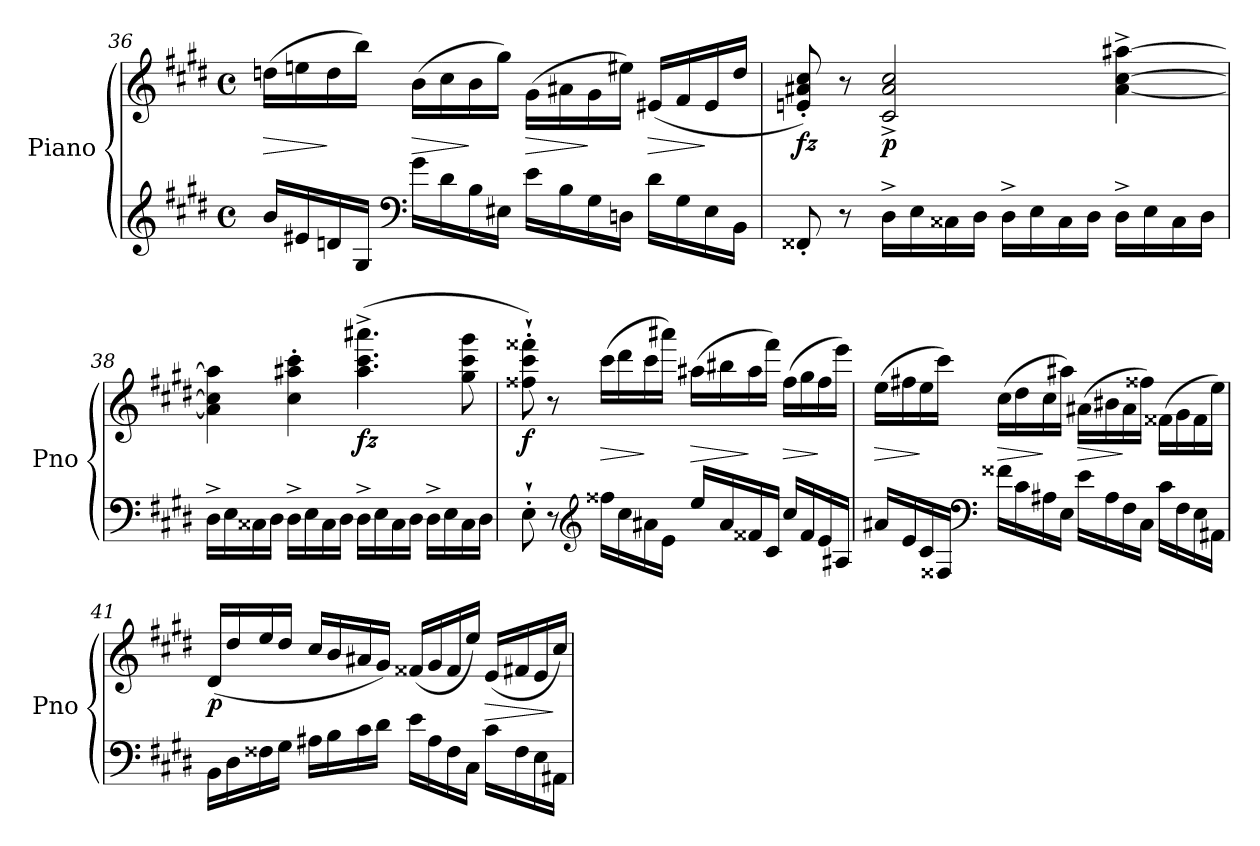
**kern	**kern	**dynam
*part1	*part1	*part1
*staff2	*staff1	*staff1/2
*I"Piano	*	*
*I'Pno	*	*
!!LO:LB:g=z
*clefG2	*clefG2	*
*k[f#c#g#d#]	*k[f#c#g#d#]	*
*M4/4	*M4/4	*
*met(c)	*met(c)	*
=36	=36	=36
!	!	!LO:HP:b
16b/LL	(16ddn\LL	>
16e#X/	16een\	.
16dn/	16dd\	]
16G#/JJ	16bb\JJ)	.
*clefF4	*	*
!	!	!LO:HP:b
16g#\LL	(16b\LL	>
16d\	16cc#\	.
16B\	16b\	]
16E#X\JJ	16gg#\JJ)	.
!	!	!LO:HP:b
16e#\LL	(16g#\LL	>
16B\	16a#X\	.
16G#\	16g#\	]
16Dn\JJ	16ee#X\JJ)	.
!	!	!LO:HP:b
16d\LL	(>16e#X/LL	>
16G#\	16f#/	.
16E#\	16e#/	]
16BB\JJ	16dd/JJ	.
=37	=37	=37
!	!	!LO:DY:b
8FF##X'/	8en/' 8a#X/' 8cc#/')	fz
8r	8r	.
!	!	!LO:DY:b
16D#^\LL	2c#/^ 2a#/^ 2cc#/^	p
16E\	.	.
16C##X\	.	.
16D#\JJ	.	.
16D#^\LL	.	.
16E\	.	.
16C##\	.	.
16D#\JJ	.	.
!	!	!LO:DY:b
16D#^\LL	[4a#\^ [4cc#\^ [4aa#X\^	other-dynamics
16E\	.	.
16C##\	.	.
16D#\JJ	.	.
!!LO:LB:g=z
=38	=38	=38
16D#^\LL	4a#\] 4cc#\] 4aa#\]	.
16E\	.	.
16C##X\	.	.
16D#\JJ	.	.
16D#^\LL	4cc#\' 4aa#X\' 4ccc#\'	.
16E\	.	.
16C##\	.	.
16D#\JJ	.	.
!	!	!LO:DY:b
16D#^\LL	(4.aa#\^ 4.ccc#\^ 4.aaa#X\^	fz
16E\	.	.
16C##\	.	.
16D#\JJ	.	.
16D#^\LL	.	.
16E\	.	.
16C##\	8gg#\ 8ccc#\ 8ggg#\	.
16D#\JJ	.	.
=39	=39	=39
!	!	!LO:DY:b
8E'`\	8ff##X\'` 8ccc#\'` 8fff##X\'`)	f
8r	8r	.
*clefG2	*	*
!	!	!LO:HP:b
16ff##X\LL	(16ccc#\LL	>
16cc#\	16ddd#\	.
16a#X\	16ccc#\	]
16e\JJ	16aaa#X\JJ)	.
!	!	!LO:HP:b
16ee/LL	(16aa#X\LL	>
16a#/	16bb#X\	.
16f##X/	16aa#\	]
16c#/JJ	16fff##\JJ)	.
!	!	!LO:HP:b
16cc#/LL	(16ff##\LL	>
16f##/	16gg#\	.
16e/	16ff##\	]
16A#X/JJ	16eee\JJ)	.
!!LO:LB:g=z
=40	=40	=40
!	!	!LO:HP:b
16a#X/LL	(16ee\LL	>
16e/	16ff#X\	.
16c#/	16ee\	]
16F##X/JJ	16ccc#\JJ)	.
*clefF4	*	*
!	!	!LO:HP:b
16f##X\LL	(16cc#\LL	>
16c#\	16dd#\	.
16A#X\	16cc#\	]
16E\JJ	16aa#X\JJ)	.
!	!	!LO:HP:b
16e\LL	(16a#X\LL	>
16A#\	16b#X\	.
16F##\	16a#\	]
16C#\JJ	16ff##X\JJ)	.
16c#\LL	(16f##X\LL	.
16F##\	16g#\	.
16E\	16f##\	.
16AA#X\JJ	16ee\JJ)	.
=41	=41	=41
!	!	!LO:DY:b
16BB\LL	(16d#/LL	p
16D#\	16dd#/	.
16F##X\	16ee/	.
16G#\JJ	16dd#/JJ	.
!	!	!LO:DY:b
16A#X\LL	16cc#/LL	other-dynamics
16B\	16b/	.
16c#\	16a#X/	.
16d#\JJ	16g#/JJ)	.
16e\LL	(16f##X/LL	.
16A#\	16g#/	.
16F##\	16f##/	.
16C#\JJ	16ee/JJ)	.
!	!	!LO:HP:b
16c#\LL	(16e/LL	>
16F##\	16f#X/	.
16E\	16e/	.
16AA#X\JJ	16cc#/JJ)	]
=	=	=
*-	*-	*-
